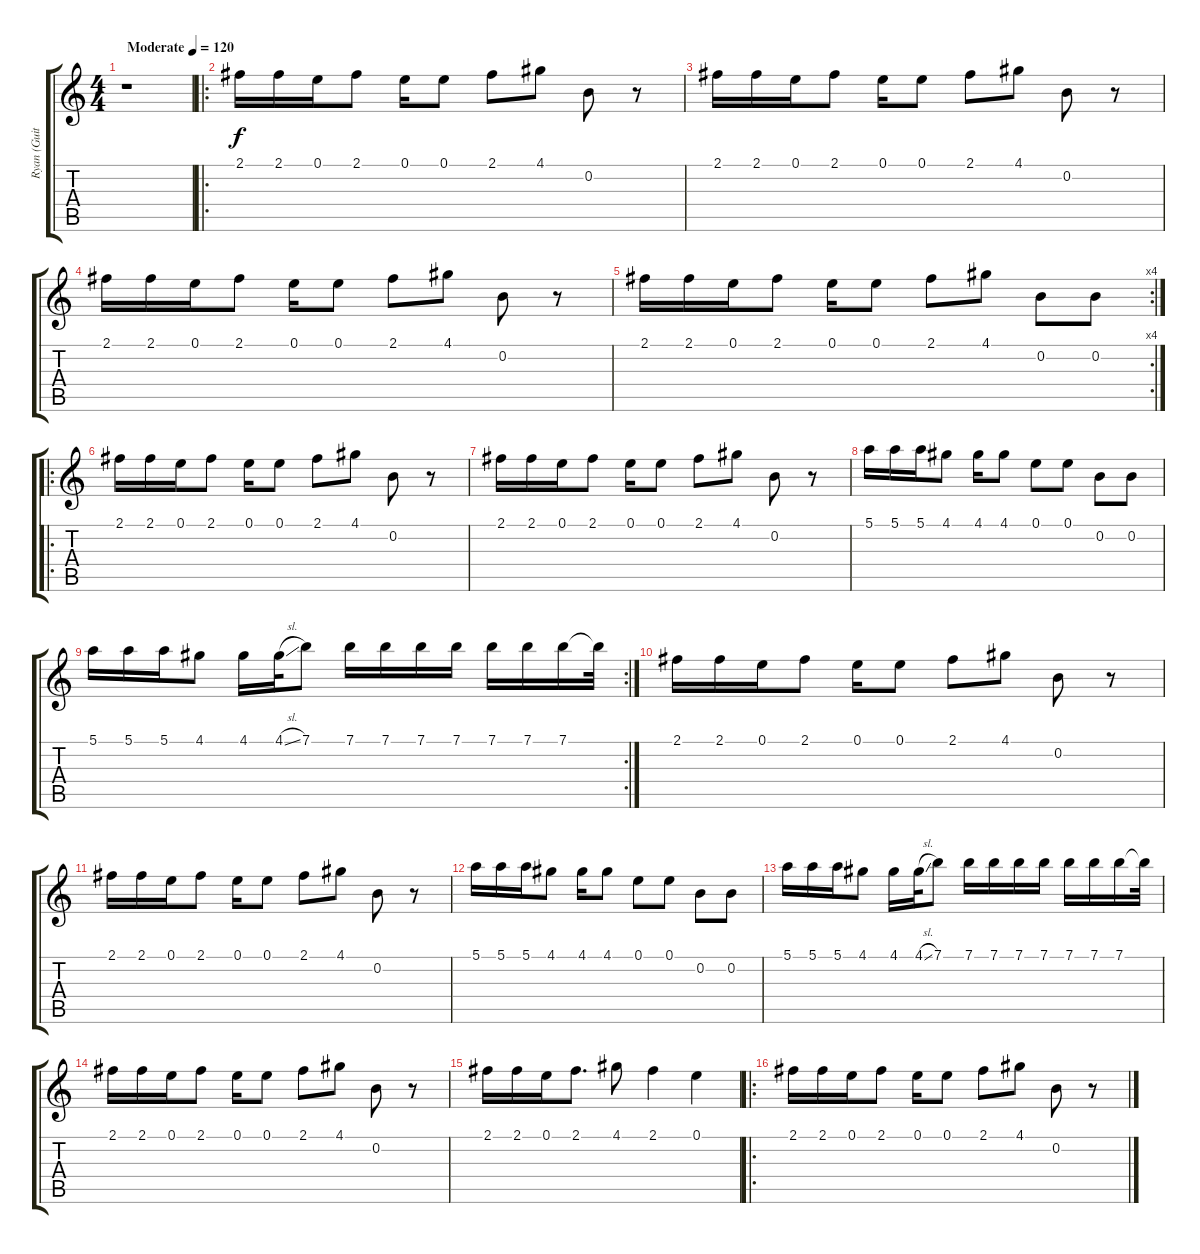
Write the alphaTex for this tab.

\track ("Ryan (Guitar)" "Ryan (Guit") {instrument overdrivenguitar}
\staff {score tabs}
\tuning (E4 B3 G3 D3 A2 E2) {hide}
\ts (4 4)
\tempo (120 "Moderate")
\clef g2
\ks c
r.1{dy f instrument overdrivenguitar} |
\ro
2.1.16 2.1.16 0.1.16 2.1.8 0.1.16 0.1.8 2.1.8 4.1.8 0.2.8 r.8 |
2.1.16 2.1.16 0.1.16 2.1.8 0.1.16 0.1.8 2.1.8 4.1.8 0.2.8 r.8 |
2.1.16 2.1.16 0.1.16 2.1.8 0.1.16 0.1.8 2.1.8 4.1.8 0.2.8 r.8 |
\rc 4
2.1.16 2.1.16 0.1.16 2.1.8 0.1.16 0.1.8 2.1.8 4.1.8 0.2.8 0.2.8 |
\ro
2.1.16 2.1.16 0.1.16 2.1.8 0.1.16 0.1.8 2.1.8 4.1.8 0.2.8 r.8 |
2.1.16 2.1.16 0.1.16 2.1.8 0.1.16 0.1.8 2.1.8 4.1.8 0.2.8 r.8 |
5.1.16 5.1.16 5.1.16 4.1.8 4.1.16 4.1.8 0.1.8 0.1.8 0.2.8 0.2.8 |
\rc 2
5.1.16 5.1.16 5.1.16 4.1.8 4.1.16 4.1{sl}.32 7.1.8 7.1.16 7.1.16 7.1.16 7.1.16 7.1.16 7.1.16 7.1.16 7.1{t}.32 |
2.1.16 2.1.16 0.1.16 2.1.8 0.1.16 0.1.8 2.1.8 4.1.8 0.2.8 r.8 |
2.1.16 2.1.16 0.1.16 2.1.8 0.1.16 0.1.8 2.1.8 4.1.8 0.2.8 r.8 |
5.1.16 5.1.16 5.1.16 4.1.8 4.1.16 4.1.8 0.1.8 0.1.8 0.2.8 0.2.8 |
5.1.16 5.1.16 5.1.16 4.1.8 4.1.16 4.1{sl}.32 7.1.8 7.1.16 7.1.16 7.1.16 7.1.16 7.1.16 7.1.16 7.1.16 7.1{t}.32 |
2.1.16 2.1.16 0.1.16 2.1.8 0.1.16 0.1.8 2.1.8 4.1.8 0.2.8 r.8 |
2.1.16 2.1.16 0.1.16 2.1.8{d} 4.1.8 2.1.4 0.1.4 |
\ro
2.1.16 2.1.16 0.1.16 2.1.8 0.1.16 0.1.8 2.1.8 4.1.8 0.2.8 r.8
